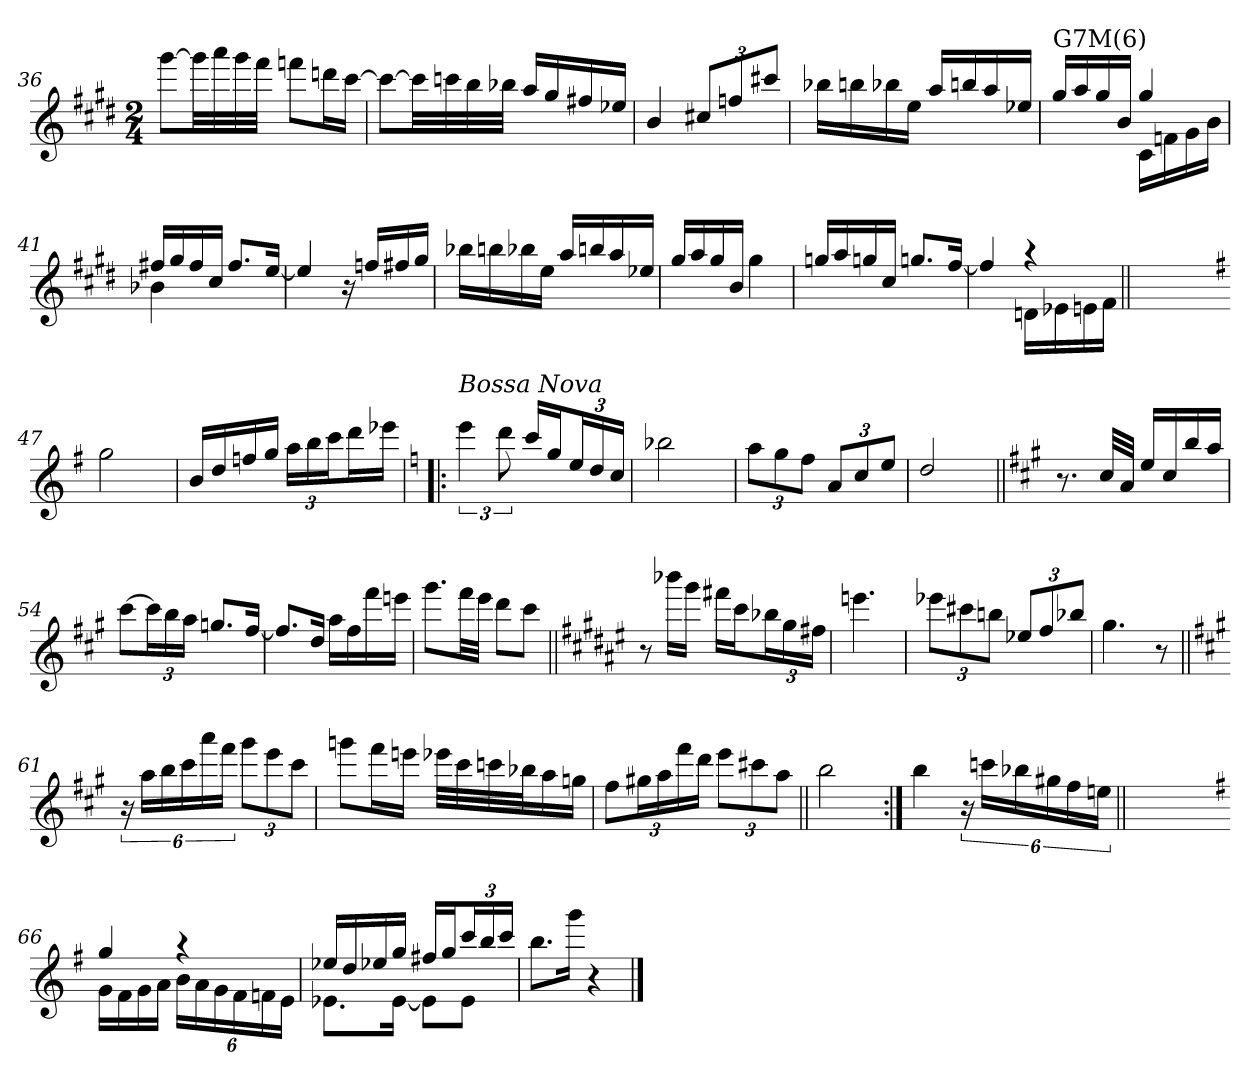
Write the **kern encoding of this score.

**kern
*part1
*staff1
*clefG2
*k[f#c#g#d#]
*E:
*M2/4
=36
[8ggg#\L
32ggg#\LL]
32aaa\
32ggg#\
32fff#\JJJ
8fffn\L
16dddn\L
[16ccc#\JJ
!!LO:PB:g=z
=37
8ccc#\L_
32ccc#\LL]
32cccn\
32bb\
32bb-X\JJJ
16aa/LL
16gg#/
16ff#X/
16ee-X/JJ
=38
4b/
12cc#X/L
12ffn/
12ccc#X/J
=39
16bb-X\LL
16bbn\
16bb-X\
16ee\JJ
16aa/LL
16bbn/
16aa/
16ee-X/JJ
=40
*^
!LO:TX:a:t=G7M(6)	!
16gg#/LL	4ryy
16aa/	.
16gg#/	.
16b/JJ	.
4gg#/	16c#!\LL
.	16fn!\
.	16g#!\
.	16b!\JJ
!!LO:LB:g=z	!!
=41	=41
16ff#X/LL	4b-X!\
16gg#/	.
16ff#/	.
16cc#/JJ	.
8.ff#/L	4ryy
[>16ee/Jk	.
*v	*v
=42
4ee/]
16r
16ffn/LL
16ff#X/
16gg#/JJ
=43
16bb-X\LL
16bbn\
16bb-X\
16ee\JJ
16aa/LL
16bbn/
16aa/
16ee-X/JJ
=44
16gg#/LL
16aa/
16gg#/
16b/JJ
4gg#\
!!LO:LB:g=z
=45
16ggn/LL
16aa/
16ggn/
16cc#/JJ
8.ggn/L
[16ff#/Jk
=46
*^
4ff#/]	4ryy
4raa	16dn!\LL
.	16e-X!\
.	16en!\
.	16f#!\JJ
*v	*v
=46X461||
2ryy
!!LO:LB:g=z
=47-
*k[f#]
*G:
2gg\
=48
16b/LL
16dd/
16ffn/
16gg/JJ
24aa\LL
24bb\
24ccc\J
16ddd\L
16eee-X\JJ
=49!|:
*k[]
*C:
!LO:TX:a:i:t=Bossa Nova
6eee\
12ddd\
16ccc/LL
16gg/J
24ee/L
24dd/
24cc/JJ
=50
2bb-X\
!!LO:LB:g=z
=51
12aa\L
12gg\
12ff\J
12a/L
12cc/
12ee/J
=52
2dd/
=53||
*k[f#c#g#]
*A:
8.r
32cc#/LLL
32a/JJJ
16ee/LL
16cc#/
16bb/
16aa/JJ
=54
[8ccc#\L
24ccc#\L]
24bb\
24aa\JJ
8.ggn/L
[16ff#/Jk
!!LO:LB:g=z
=55
8.ff#/L]
16dd/Jk
16aa\LL
16ff#\
16fff#\
16eeen\JJ
=56
8.ggg#\L
32fff#\LL
32eee\JJJ
8ddd\L
8ccc#\J
=57||
*k[f#c#g#d#a#e#]
*F#:
8r
16bbb-X\LL
16ggg#\JJ
16fff#X\LL
16ccc#\J
24bb-X\L
24gg#\
24ff#X\JJ
=58
4.eeen\
!!LO:LB:g=z
=59
12eee-X\L
12ccc#X\
12bbn\J
12ee-X/L
12ff#/
12bb-X/J
=60
4.gg#\
8r
=61||
*k[f#c#g#]
*A:
24r
24aa\LL
24bb\
24ccc#\
24aaa\
24fff#\JJ
12ggg#\L
12eee\
12ccc#\J
=62
8gggn\L
16fff#\L
16eeen\JJ
32eee-X\LLL
32ccc#\
32cccn\
32bb-X\J
16aa\
16ggn\JJ
!!LO:LB:g=z
=63
12ff#\L
24gg#X\k
24aa\L
24fff#\
24ddd\JJ
12eee\L
12ccc#X\
12aa\J
=64||
2bb\
=65:|!
4bb\
24r
24cccn\LL
24bb-X\
24gg#X\
24ff#\
24een\JJ
=65X652||
2ryy
!!LO:LB:g=z
=66-
*k[f#]
*G:
*^
4gg/	16g!\LL
.	16f#!\
.	16g!\
.	16a!\JJ
4rgg	24b!\LL
.	24a!\
.	24g!\
.	24f#!\
.	24fn!\
.	24e!\JJ
=67	=67
16ee-X/LL	8.e-X!\L
16dd/	.
16ee-X/	.
16gg!/JJ	[<16e-!\Jk
16ff#X/LL	8e-!\L]
16gg/J	.
24ccc/L	8e-!\J
24bb/	.
24ccc/JJ	.
*v	*v
=68
8.bb\L
16ggg\Jk
4r
==
*-
